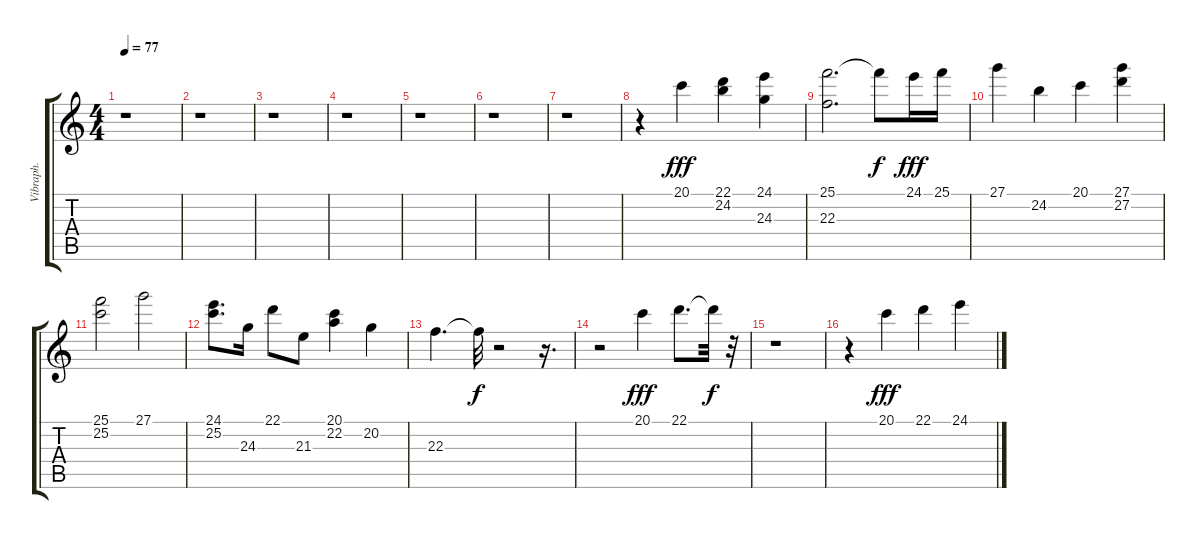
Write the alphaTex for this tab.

\track ("Vibraph." "Vibraph.") {instrument vibraphone}
\staff {score tabs}
\tuning (E4 B3 G3 D3 A2 E2) {hide}
\ts (4 4)
\tempo 77
\clef g2
\ks c
r.1{dy f} |
r.1 |
r.1 |
r.1 |
r.1 |
r.1 |
r.1 |
r.4 20.1.4{dy fff} (22.1 24.2).4 (24.1 24.3).4 |
(25.1 22.3).2{d} 25.1{t}.8{dy f} 24.1.16{dy fff} 25.1.16 |
27.1.4 24.2.4 20.1.4 (27.1 27.2).4 |
(25.1 25.2).2 27.1.2 |
(24.1 25.2).8{d} 24.3.16 22.1.8 21.3.8 (20.1 22.2).4 20.2.4 |
22.3.4{d} 22.3{t}.32{dy f} r.2 r.16{d} |
r.2 20.1.4{dy fff} 22.1.8{d} 22.1{t}.32{dy f} r.32 |
r.1 |
r.4 20.1.4{dy fff} 22.1.4 24.1.4
